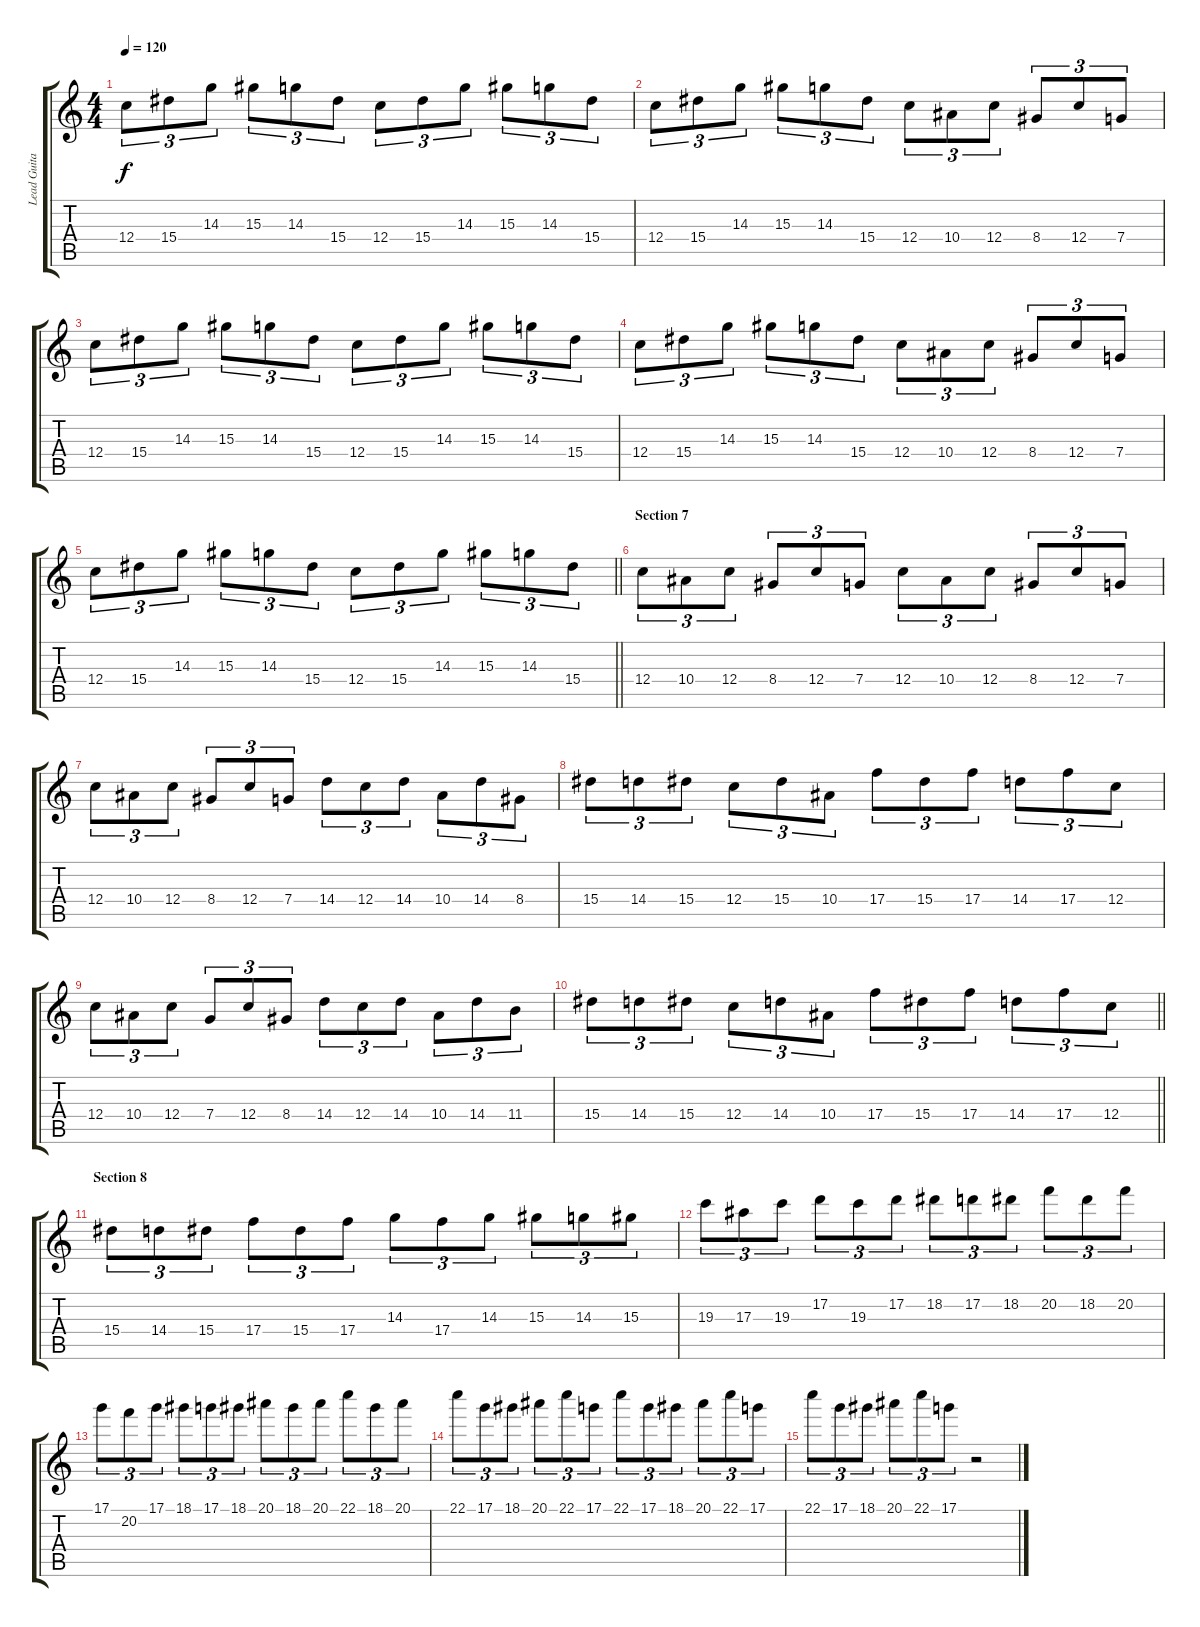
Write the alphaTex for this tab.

\track ("Lead Guitar 2" "Lead Guita") {instrument overdrivenguitar}
\staff {score tabs}
\tuning (D4 A3 F3 C3 G2 C2) {hide}
\ts (4 4)
\tempo 120
\clef g2
\ks c
12.4.8{tu (3 2) dy f} 15.4.8{tu (3 2)} 14.3.8{tu (3 2)} 15.3.8{tu (3 2)} 14.3.8{tu (3 2)} 15.4.8{tu (3 2)} 12.4.8{tu (3 2)} 15.4.8{tu (3 2)} 14.3.8{tu (3 2)} 15.3.8{tu (3 2)} 14.3.8{tu (3 2)} 15.4.8{tu (3 2)} |
12.4.8{tu (3 2)} 15.4.8{tu (3 2)} 14.3.8{tu (3 2)} 15.3.8{tu (3 2)} 14.3.8{tu (3 2)} 15.4.8{tu (3 2)} 12.4.8{tu (3 2)} 10.4.8{tu (3 2)} 12.4.8{tu (3 2)} 8.4.8{tu (3 2)} 12.4.8{tu (3 2)} 7.4.8{tu (3 2)} |
12.4.8{tu (3 2)} 15.4.8{tu (3 2)} 14.3.8{tu (3 2)} 15.3.8{tu (3 2)} 14.3.8{tu (3 2)} 15.4.8{tu (3 2)} 12.4.8{tu (3 2)} 15.4.8{tu (3 2)} 14.3.8{tu (3 2)} 15.3.8{tu (3 2)} 14.3.8{tu (3 2)} 15.4.8{tu (3 2)} |
12.4.8{tu (3 2)} 15.4.8{tu (3 2)} 14.3.8{tu (3 2)} 15.3.8{tu (3 2)} 14.3.8{tu (3 2)} 15.4.8{tu (3 2)} 12.4.8{tu (3 2)} 10.4.8{tu (3 2)} 12.4.8{tu (3 2)} 8.4.8{tu (3 2)} 12.4.8{tu (3 2)} 7.4.8{tu (3 2)} |
\barLineRight lightlight
12.4.8{tu (3 2)} 15.4.8{tu (3 2)} 14.3.8{tu (3 2)} 15.3.8{tu (3 2)} 14.3.8{tu (3 2)} 15.4.8{tu (3 2)} 12.4.8{tu (3 2)} 15.4.8{tu (3 2)} 14.3.8{tu (3 2)} 15.3.8{tu (3 2)} 14.3.8{tu (3 2)} 15.4.8{tu (3 2)} |
\section ("" "Section 7")
12.4.8{tu (3 2)} 10.4.8{tu (3 2)} 12.4.8{tu (3 2)} 8.4.8{tu (3 2)} 12.4.8{tu (3 2)} 7.4.8{tu (3 2)} 12.4.8{tu (3 2)} 10.4.8{tu (3 2)} 12.4.8{tu (3 2)} 8.4.8{tu (3 2)} 12.4.8{tu (3 2)} 7.4.8{tu (3 2)} |
12.4.8{tu (3 2)} 10.4.8{tu (3 2)} 12.4.8{tu (3 2)} 8.4.8{tu (3 2)} 12.4.8{tu (3 2)} 7.4.8{tu (3 2)} 14.4.8{tu (3 2)} 12.4.8{tu (3 2)} 14.4.8{tu (3 2)} 10.4.8{tu (3 2)} 14.4.8{tu (3 2)} 8.4.8{tu (3 2)} |
15.4.8{tu (3 2)} 14.4.8{tu (3 2)} 15.4.8{tu (3 2)} 12.4.8{tu (3 2)} 15.4.8{tu (3 2)} 10.4.8{tu (3 2)} 17.4.8{tu (3 2)} 15.4.8{tu (3 2)} 17.4.8{tu (3 2)} 14.4.8{tu (3 2)} 17.4.8{tu (3 2)} 12.4.8{tu (3 2)} |
12.4.8{tu (3 2)} 10.4.8{tu (3 2)} 12.4.8{tu (3 2)} 7.4.8{tu (3 2)} 12.4.8{tu (3 2)} 8.4.8{tu (3 2)} 14.4.8{tu (3 2)} 12.4.8{tu (3 2)} 14.4.8{tu (3 2)} 10.4.8{tu (3 2)} 14.4.8{tu (3 2)} 11.4.8{tu (3 2)} |
\barLineRight lightlight
15.4.8{tu (3 2)} 14.4.8{tu (3 2)} 15.4.8{tu (3 2)} 12.4.8{tu (3 2)} 14.4.8{tu (3 2)} 10.4.8{tu (3 2)} 17.4.8{tu (3 2)} 15.4.8{tu (3 2)} 17.4.8{tu (3 2)} 14.4.8{tu (3 2)} 17.4.8{tu (3 2)} 12.4.8{tu (3 2)} |
\section ("" "Section 8")
15.4.8{tu (3 2)} 14.4.8{tu (3 2)} 15.4.8{tu (3 2)} 17.4.8{tu (3 2)} 15.4.8{tu (3 2)} 17.4.8{tu (3 2)} 14.3.8{tu (3 2)} 17.4.8{tu (3 2)} 14.3.8{tu (3 2)} 15.3.8{tu (3 2)} 14.3.8{tu (3 2)} 15.3.8{tu (3 2)} |
19.3.8{tu (3 2)} 17.3.8{tu (3 2)} 19.3.8{tu (3 2)} 17.2.8{tu (3 2)} 19.3.8{tu (3 2)} 17.2.8{tu (3 2)} 18.2.8{tu (3 2)} 17.2.8{tu (3 2)} 18.2.8{tu (3 2)} 20.2.8{tu (3 2)} 18.2.8{tu (3 2)} 20.2.8{tu (3 2)} |
17.1.8{tu (3 2)} 20.2.8{tu (3 2)} 17.1.8{tu (3 2)} 18.1.8{tu (3 2)} 17.1.8{tu (3 2)} 18.1.8{tu (3 2)} 20.1.8{tu (3 2)} 18.1.8{tu (3 2)} 20.1.8{tu (3 2)} 22.1.8{tu (3 2)} 18.1.8{tu (3 2)} 20.1.8{tu (3 2)} |
22.1.8{tu (3 2)} 17.1.8{tu (3 2)} 18.1.8{tu (3 2)} 20.1.8{tu (3 2)} 22.1.8{tu (3 2)} 17.1.8{tu (3 2)} 22.1.8{tu (3 2)} 17.1.8{tu (3 2)} 18.1.8{tu (3 2)} 20.1.8{tu (3 2)} 22.1.8{tu (3 2)} 17.1.8{tu (3 2)} |
22.1.8{tu (3 2)} 17.1.8{tu (3 2)} 18.1.8{tu (3 2)} 20.1.8{tu (3 2)} 22.1.8{tu (3 2)} 17.1.8{tu (3 2)} r.2
